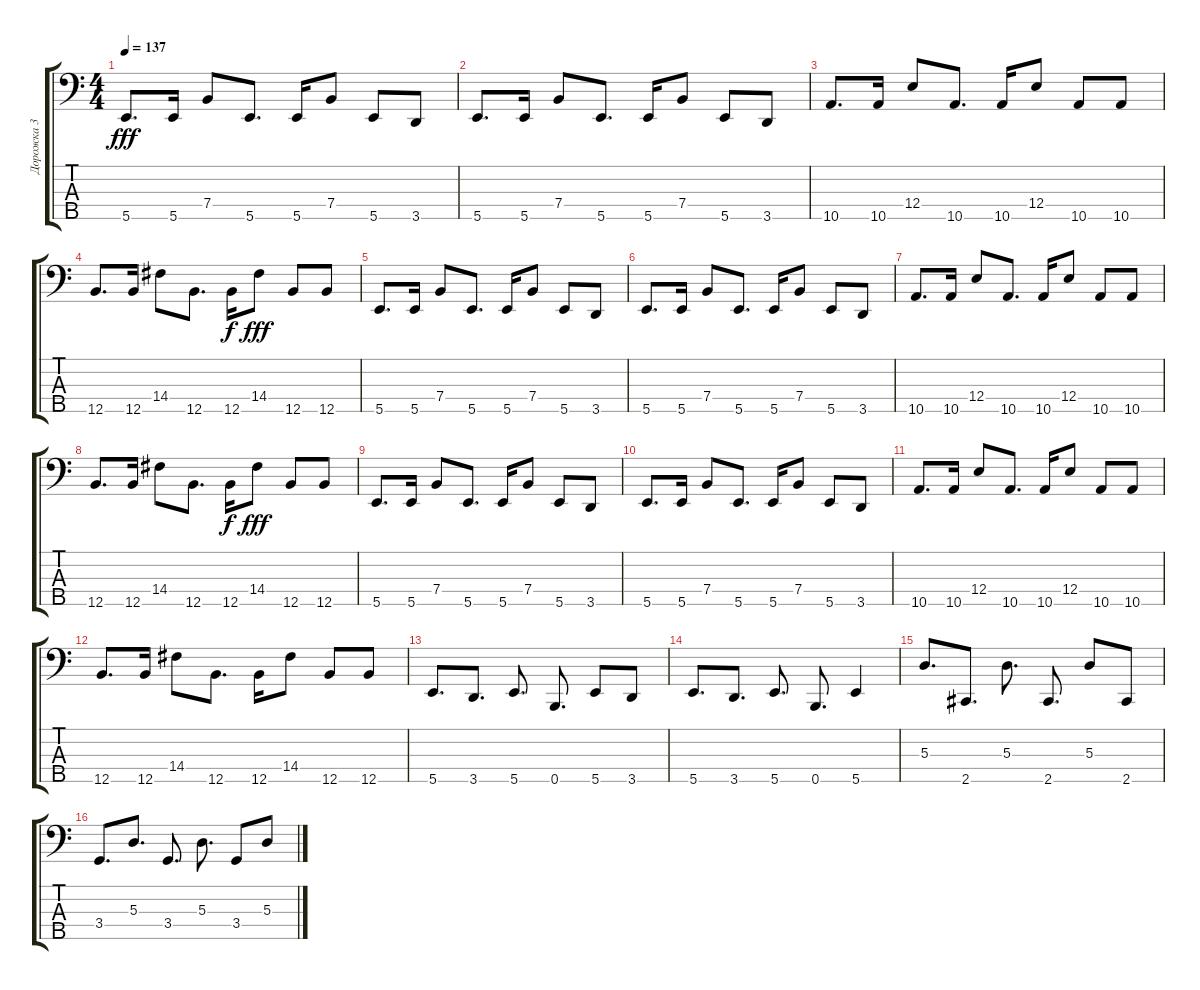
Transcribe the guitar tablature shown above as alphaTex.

\track ("Дорожка 3" "Дорожка 3") {instrument electricbasspick}
\staff {score tabs}
\tuning (G2 D2 A1 E1 B0) {hide}
\ts (4 4)
\tempo 137
\clef f4
\ks c
5.5.8{d dy fff} 5.5.16 7.4.8 5.5.8{d} 5.5.16 7.4.8 5.5.8 3.5.8 |
5.5.8{d} 5.5.16 7.4.8 5.5.8{d} 5.5.16 7.4.8 5.5.8 3.5.8 |
10.5.8{d} 10.5.16 12.4.8 10.5.8{d} 10.5.16 12.4.8 10.5.8 10.5.8 |
12.5.8{d} 12.5.16 14.4.8 12.5.8{d} 12.5.16{dy f} 14.4.8{dy fff} 12.5.8 12.5.8 |
5.5.8{d} 5.5.16 7.4.8 5.5.8{d} 5.5.16 7.4.8 5.5.8 3.5.8 |
5.5.8{d} 5.5.16 7.4.8 5.5.8{d} 5.5.16 7.4.8 5.5.8 3.5.8 |
10.5.8{d} 10.5.16 12.4.8 10.5.8{d} 10.5.16 12.4.8 10.5.8 10.5.8 |
12.5.8{d} 12.5.16 14.4.8 12.5.8{d} 12.5.16{dy f} 14.4.8{dy fff} 12.5.8 12.5.8 |
5.5.8{d} 5.5.16 7.4.8 5.5.8{d} 5.5.16 7.4.8 5.5.8 3.5.8 |
5.5.8{d} 5.5.16 7.4.8 5.5.8{d} 5.5.16 7.4.8 5.5.8 3.5.8 |
10.5.8{d} 10.5.16 12.4.8 10.5.8{d} 10.5.16 12.4.8 10.5.8 10.5.8 |
12.5.8{d} 12.5.16 14.4.8 12.5.8{d} 12.5.16 14.4.8 12.5.8 12.5.8 |
5.5.8{d} 3.5.8{d} 5.5.8{d} 0.5.8{d} 5.5.8 3.5.8 |
5.5.8{d} 3.5.8{d} 5.5.8{d} 0.5.8{d} 5.5.4 |
5.3.8{d} 2.5.8{d} 5.3.8{d} 2.5.8{d} 5.3.8 2.5.8 |
3.4.8{d} 5.3.8{d} 3.4.8{d} 5.3.8{d} 3.4.8 5.3.8
